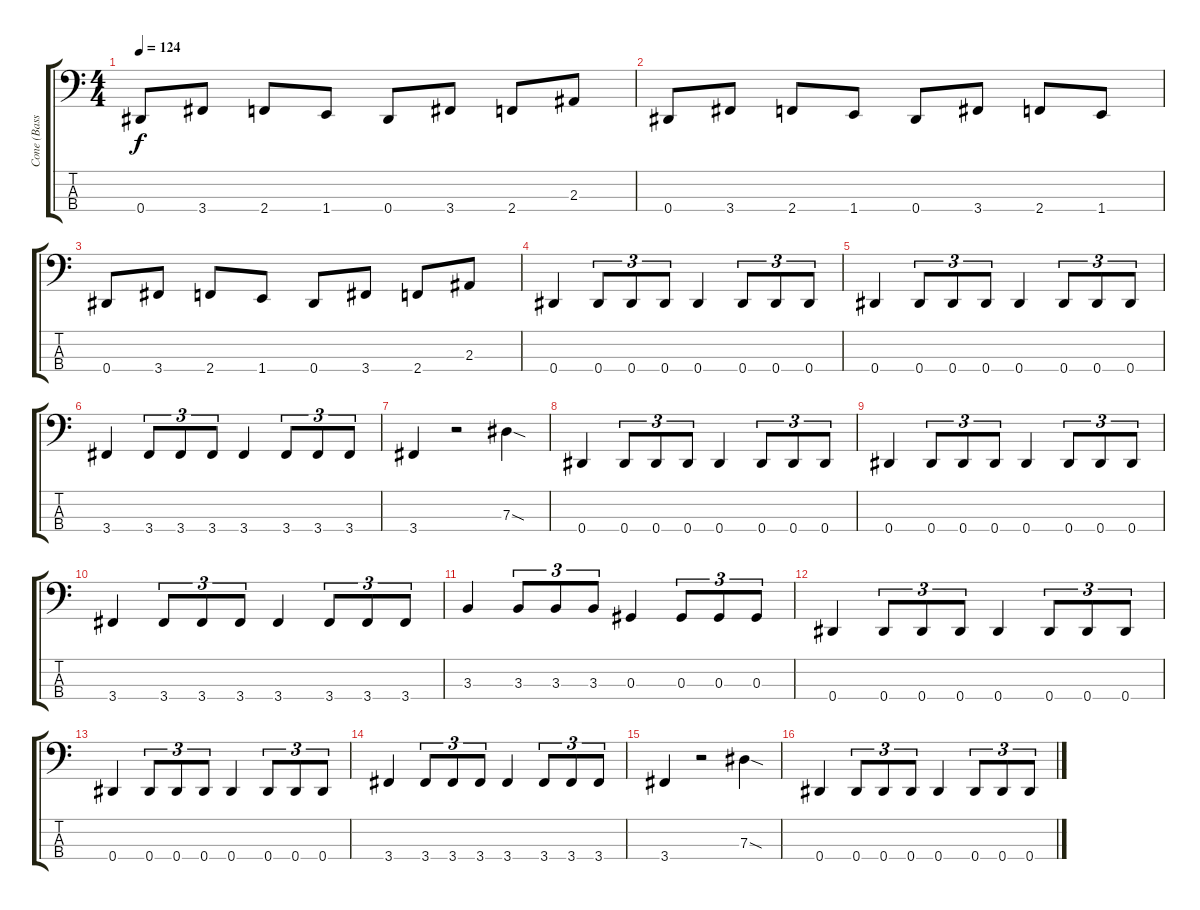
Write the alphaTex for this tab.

\track ("Cone (Bass)" "Cone (Bass") {instrument electricbasspick}
\staff {score tabs}
\tuning (Gb2 Db2 Ab1 Eb1) {hide}
\ts (4 4)
\tempo 124
\clef f4
\ks c
0.4.8{dy f} 3.4.8 2.4.8 1.4.8 0.4.8 3.4.8 2.4.8 2.3.8 |
0.4.8 3.4.8 2.4.8 1.4.8 0.4.8 3.4.8 2.4.8 1.4.8 |
0.4.8 3.4.8 2.4.8 1.4.8 0.4.8 3.4.8 2.4.8 2.3.8 |
0.4.4 0.4.8{tu (3 2)} 0.4.8{tu (3 2)} 0.4.8{tu (3 2)} 0.4.4 0.4.8{tu (3 2)} 0.4.8{tu (3 2)} 0.4.8{tu (3 2)} |
0.4.4 0.4.8{tu (3 2)} 0.4.8{tu (3 2)} 0.4.8{tu (3 2)} 0.4.4 0.4.8{tu (3 2)} 0.4.8{tu (3 2)} 0.4.8{tu (3 2)} |
3.4.4 3.4.8{tu (3 2)} 3.4.8{tu (3 2)} 3.4.8{tu (3 2)} 3.4.4 3.4.8{tu (3 2)} 3.4.8{tu (3 2)} 3.4.8{tu (3 2)} |
3.4.4 r.2 7.3{sod}.4 |
0.4.4 0.4.8{tu (3 2)} 0.4.8{tu (3 2)} 0.4.8{tu (3 2)} 0.4.4 0.4.8{tu (3 2)} 0.4.8{tu (3 2)} 0.4.8{tu (3 2)} |
0.4.4 0.4.8{tu (3 2)} 0.4.8{tu (3 2)} 0.4.8{tu (3 2)} 0.4.4 0.4.8{tu (3 2)} 0.4.8{tu (3 2)} 0.4.8{tu (3 2)} |
3.4.4 3.4.8{tu (3 2)} 3.4.8{tu (3 2)} 3.4.8{tu (3 2)} 3.4.4 3.4.8{tu (3 2)} 3.4.8{tu (3 2)} 3.4.8{tu (3 2)} |
3.3.4 3.3.8{tu (3 2)} 3.3.8{tu (3 2)} 3.3.8{tu (3 2)} 0.3.4 0.3.8{tu (3 2)} 0.3.8{tu (3 2)} 0.3.8{tu (3 2)} |
0.4.4 0.4.8{tu (3 2)} 0.4.8{tu (3 2)} 0.4.8{tu (3 2)} 0.4.4 0.4.8{tu (3 2)} 0.4.8{tu (3 2)} 0.4.8{tu (3 2)} |
0.4.4 0.4.8{tu (3 2)} 0.4.8{tu (3 2)} 0.4.8{tu (3 2)} 0.4.4 0.4.8{tu (3 2)} 0.4.8{tu (3 2)} 0.4.8{tu (3 2)} |
3.4.4 3.4.8{tu (3 2)} 3.4.8{tu (3 2)} 3.4.8{tu (3 2)} 3.4.4 3.4.8{tu (3 2)} 3.4.8{tu (3 2)} 3.4.8{tu (3 2)} |
3.4.4 r.2 7.3{sod}.4 |
0.4.4 0.4.8{tu (3 2)} 0.4.8{tu (3 2)} 0.4.8{tu (3 2)} 0.4.4 0.4.8{tu (3 2)} 0.4.8{tu (3 2)} 0.4.8{tu (3 2)}
